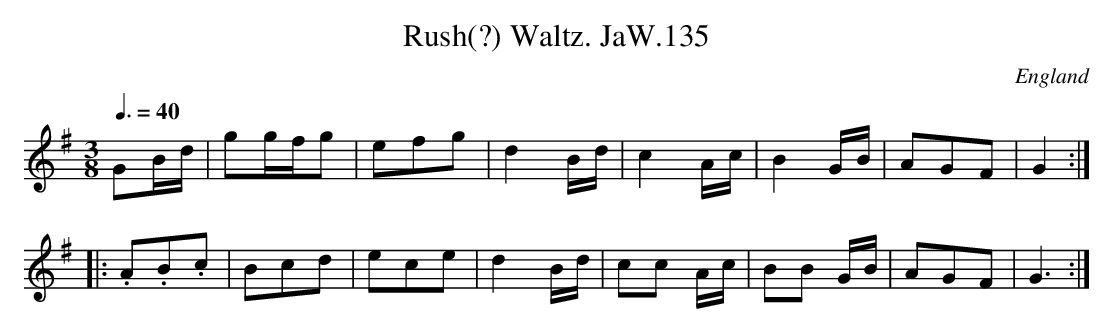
X:1
T:Rush(?) Waltz. JaW.135
L:1/8
M:3/8
O:England
Q:3/8=40
K:G
GB/d/|gg/f/g|efg|d2B/d/|c2A/c/|B2G/B/|AGF|G2:|!
|:.A.B.c|Bcd|ece|d2B/d/|cc A/c/|BB G/B/|AGF|G3:|
